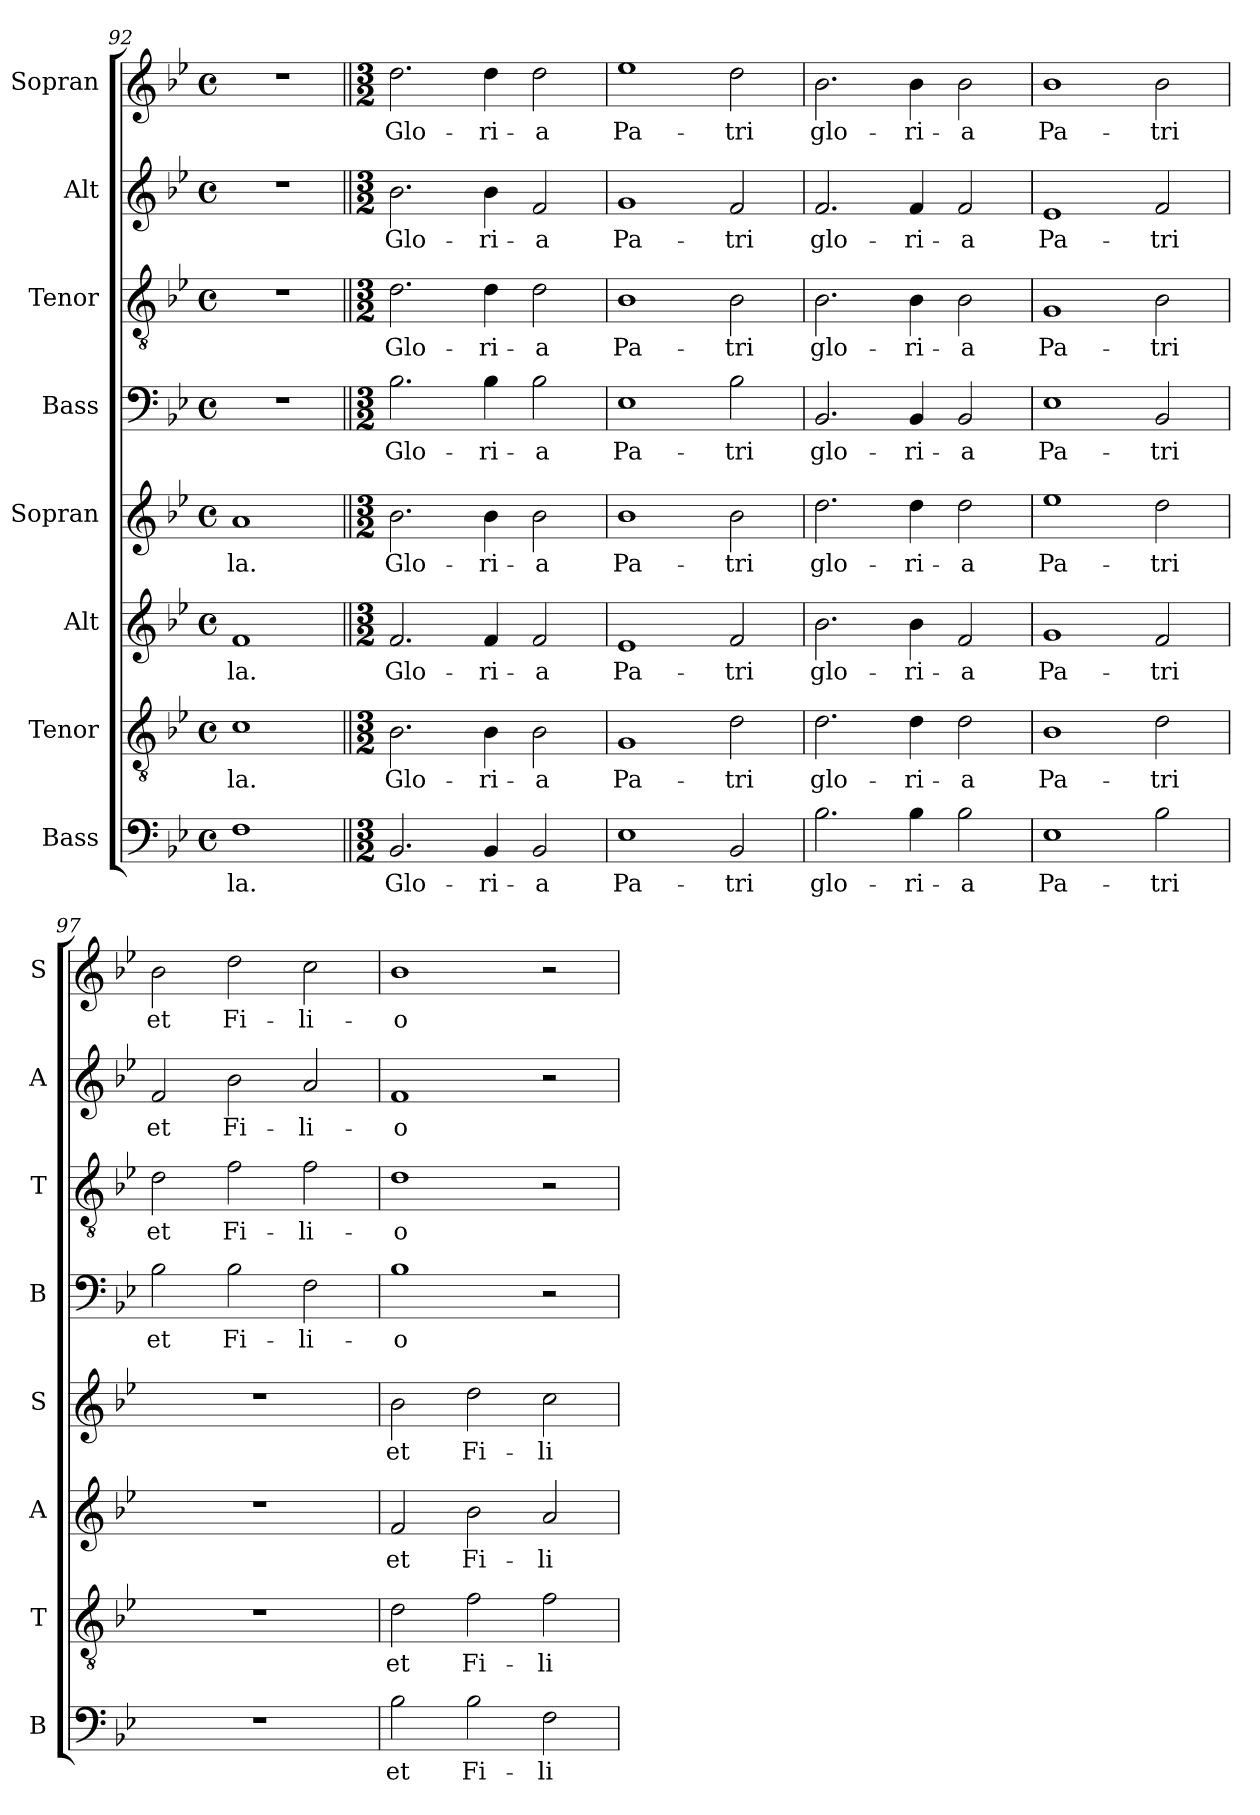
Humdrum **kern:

**kern	**text	**kern	**text	**kern	**text	**kern	**text	**kern	**text	**kern	**text	**kern	**text	**kern	**text
*part8	*part8	*part7	*part7	*part6	*part6	*part5	*part5	*part4	*part4	*part3	*part3	*part2	*part2	*part1	*part1
*staff8	*staff8	*staff7	*staff7	*staff6	*staff6	*staff5	*staff5	*staff4	*staff4	*staff3	*staff3	*staff2	*staff2	*staff1	*staff1
*I"Bass	*	*I"Tenor	*	*I"Alt	*	*I"Sopran	*	*I"Bass	*	*I"Tenor	*	*I"Alt	*	*I"Sopran	*
*I'B	*	*I'T	*	*I'A	*	*I'S	*	*I'B	*	*I'T	*	*I'A	*	*I'S	*
*clefF4	*	*clefGv2	*	*clefG2	*	*clefG2	*	*clefF4	*	*clefGv2	*	*clefG2	*	*clefG2	*
*k[b-e-]	*	*k[b-e-]	*	*k[b-e-]	*	*k[b-e-]	*	*k[b-e-]	*	*k[b-e-]	*	*k[b-e-]	*	*k[b-e-]	*
*B-:	*	*B-:	*	*B-:	*	*B-:	*	*B-:	*	*B-:	*	*B-:	*	*B-:	*
*M4/4	*	*M4/4	*	*M4/4	*	*M4/4	*	*M4/4	*	*M4/4	*	*M4/4	*	*M4/4	*
*met(c)	*	*met(c)	*	*met(c)	*	*met(c)	*	*met(c)	*	*met(c)	*	*met(c)	*	*met(c)	*
=92	=92	=92	=92	=92	=92	=92	=92	=92	=92	=92	=92	=92	=92	=92	=92
1F	-la.	1c	-la.	1f	-la.	1a	-la.	1r	.	1r	.	1r	.	1r	.
!!LO:PB:g=z
=93||	=93||	=93||	=93||	=93||	=93||	=93||	=93||	=93||	=93||	=93||	=93||	=93||	=93||	=93||	=93||
*M3/2	*	*M3/2	*	*M3/2	*	*M3/2	*	*M3/2	*	*M3/2	*	*M3/2	*	*M3/2	*
2.BB-/	Glo-	2.B-\	Glo-	2.f/	Glo-	2.b-\	Glo-	2.B-\	Glo-	2.d\	Glo-	2.b-\	Glo-	2.dd\	Glo-
4BB-/	-ri-	4B-\	-ri-	4f/	-ri-	4b-\	-ri-	4B-\	-ri-	4d\	-ri-	4b-\	-ri-	4dd\	-ri-
2BB-/	-a	2B-\	-a	2f/	-a	2b-\	-a	2B-\	-a	2d\	-a	2f/	-a	2dd\	-a
=94	=94	=94	=94	=94	=94	=94	=94	=94	=94	=94	=94	=94	=94	=94	=94
1E-	Pa-	1G	Pa-	1e-	Pa-	1b-	Pa-	1E-	Pa-	1B-	Pa-	1g	Pa-	1ee-	Pa-
2BB-/	-tri	2d\	-tri	2f/	-tri	2b-\	-tri	2B-\	-tri	2B-\	-tri	2f/	-tri	2dd\	-tri
=95	=95	=95	=95	=95	=95	=95	=95	=95	=95	=95	=95	=95	=95	=95	=95
2.B-\	glo-	2.d\	glo-	2.b-\	glo-	2.dd\	glo-	2.BB-/	glo-	2.B-\	glo-	2.f/	glo-	2.b-\	glo-
4B-\	-ri-	4d\	-ri-	4b-\	-ri-	4dd\	-ri-	4BB-/	-ri-	4B-\	-ri-	4f/	-ri-	4b-\	-ri-
2B-\	-a	2d\	-a	2f/	-a	2dd\	-a	2BB-/	-a	2B-\	-a	2f/	-a	2b-\	-a
=96	=96	=96	=96	=96	=96	=96	=96	=96	=96	=96	=96	=96	=96	=96	=96
1E-	Pa-	1B-	Pa-	1g	Pa-	1ee-	Pa-	1E-	Pa-	1G	Pa-	1e-	Pa-	1b-	Pa-
2B-\	-tri	2d\	-tri	2f/	-tri	2dd\	-tri	2BB-/	-tri	2B-\	-tri	2f/	-tri	2b-\	-tri
=97	=97	=97	=97	=97	=97	=97	=97	=97	=97	=97	=97	=97	=97	=97	=97
1.r	.	1.r	.	1.r	.	1.r	.	2B-\	et	2d\	et	2f/	et	2b-\	et
.	.	.	.	.	.	.	.	2B-\	Fi-	2f\	Fi-	2b-\	Fi-	2dd\	Fi-
.	.	.	.	.	.	.	.	2F\	-li-	2f\	-li-	2a/	-li-	2cc\	-li-
!!LO:LB:g=z
=98	=98	=98	=98	=98	=98	=98	=98	=98	=98	=98	=98	=98	=98	=98	=98
2B-\	et	2d\	et	2f/	et	2b-\	et	1B-	-o	1d	-o	1f	-o	1b-	-o
2B-\	Fi-	2f\	Fi-	2b-\	Fi-	2dd\	Fi-	.	.	.	.	.	.	.	.
2F\	-li-	2f\	-li-	2a/	-li-	2cc\	-li-	2r	.	2r	.	2r	.	2r	.
=	=	=	=	=	=	=	=	=	=	=	=	=	=	=	=
*-	*-	*-	*-	*-	*-	*-	*-	*-	*-	*-	*-	*-	*-	*-	*-
